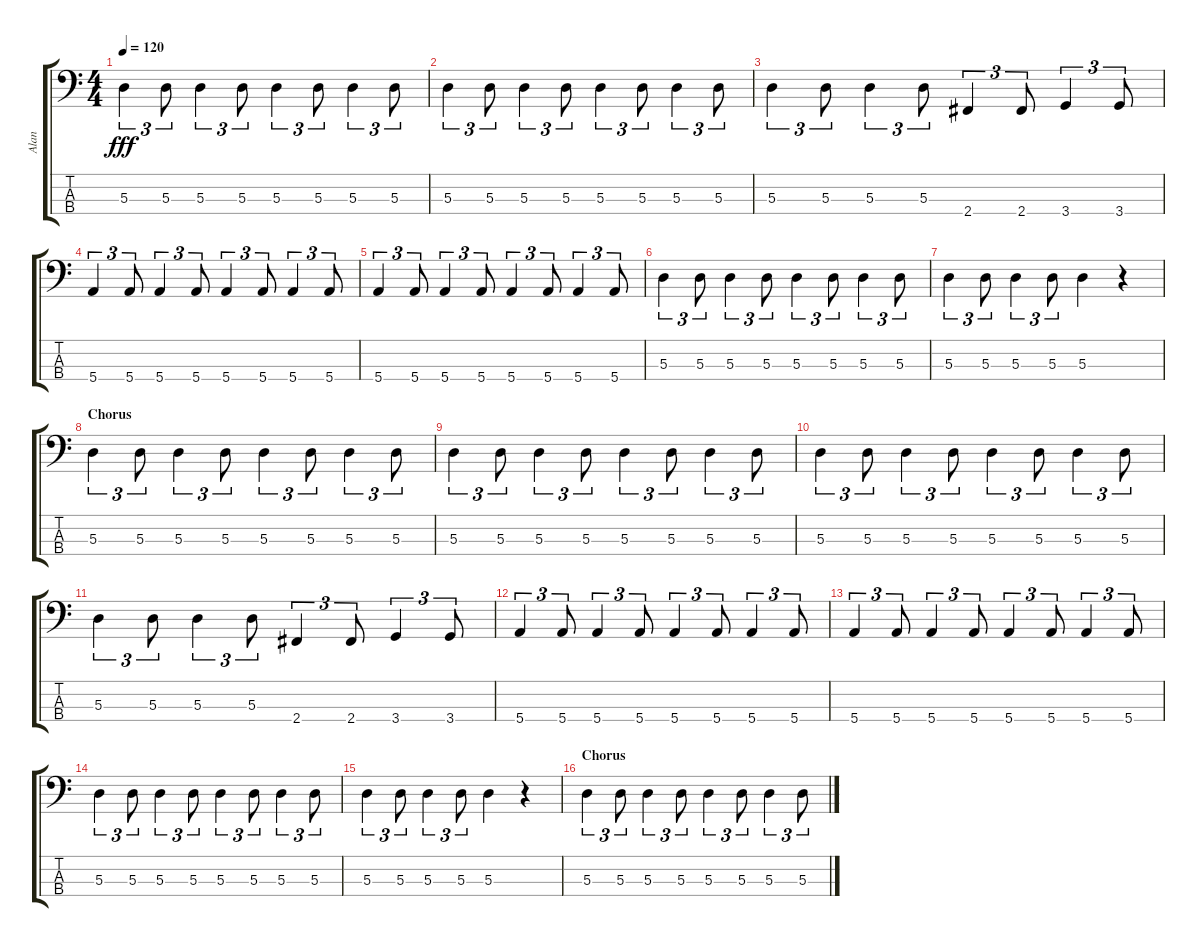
\track ("Alan" "Alan") {instrument electricbasspick}
\staff {score tabs}
\tuning (G2 D2 A1 E1) {hide}
\ts (4 4)
\tempo 120
\clef f4
\ks c
5.3.4{tu (3 2) dy fff} 5.3.8{tu (3 2)} 5.3.4{tu (3 2)} 5.3.8{tu (3 2)} 5.3.4{tu (3 2)} 5.3.8{tu (3 2)} 5.3.4{tu (3 2)} 5.3.8{tu (3 2)} |
5.3.4{tu (3 2)} 5.3.8{tu (3 2)} 5.3.4{tu (3 2)} 5.3.8{tu (3 2)} 5.3.4{tu (3 2)} 5.3.8{tu (3 2)} 5.3.4{tu (3 2)} 5.3.8{tu (3 2)} |
5.3.4{tu (3 2)} 5.3.8{tu (3 2)} 5.3.4{tu (3 2)} 5.3.8{tu (3 2)} 2.4.4{tu (3 2)} 2.4.8{tu (3 2)} 3.4.4{tu (3 2)} 3.4.8{tu (3 2)} |
5.4.4{tu (3 2)} 5.4.8{tu (3 2)} 5.4.4{tu (3 2)} 5.4.8{tu (3 2)} 5.4.4{tu (3 2)} 5.4.8{tu (3 2)} 5.4.4{tu (3 2)} 5.4.8{tu (3 2)} |
5.4.4{tu (3 2)} 5.4.8{tu (3 2)} 5.4.4{tu (3 2)} 5.4.8{tu (3 2)} 5.4.4{tu (3 2)} 5.4.8{tu (3 2)} 5.4.4{tu (3 2)} 5.4.8{tu (3 2)} |
5.3.4{tu (3 2)} 5.3.8{tu (3 2)} 5.3.4{tu (3 2)} 5.3.8{tu (3 2)} 5.3.4{tu (3 2)} 5.3.8{tu (3 2)} 5.3.4{tu (3 2)} 5.3.8{tu (3 2)} |
5.3.4{tu (3 2)} 5.3.8{tu (3 2)} 5.3.4{tu (3 2)} 5.3.8{tu (3 2)} 5.3.4 r.4 |
\section ("" "Chorus")
5.3.4{tu (3 2)} 5.3.8{tu (3 2)} 5.3.4{tu (3 2)} 5.3.8{tu (3 2)} 5.3.4{tu (3 2)} 5.3.8{tu (3 2)} 5.3.4{tu (3 2)} 5.3.8{tu (3 2)} |
5.3.4{tu (3 2)} 5.3.8{tu (3 2)} 5.3.4{tu (3 2)} 5.3.8{tu (3 2)} 5.3.4{tu (3 2)} 5.3.8{tu (3 2)} 5.3.4{tu (3 2)} 5.3.8{tu (3 2)} |
5.3.4{tu (3 2)} 5.3.8{tu (3 2)} 5.3.4{tu (3 2)} 5.3.8{tu (3 2)} 5.3.4{tu (3 2)} 5.3.8{tu (3 2)} 5.3.4{tu (3 2)} 5.3.8{tu (3 2)} |
5.3.4{tu (3 2)} 5.3.8{tu (3 2)} 5.3.4{tu (3 2)} 5.3.8{tu (3 2)} 2.4.4{tu (3 2)} 2.4.8{tu (3 2)} 3.4.4{tu (3 2)} 3.4.8{tu (3 2)} |
5.4.4{tu (3 2)} 5.4.8{tu (3 2)} 5.4.4{tu (3 2)} 5.4.8{tu (3 2)} 5.4.4{tu (3 2)} 5.4.8{tu (3 2)} 5.4.4{tu (3 2)} 5.4.8{tu (3 2)} |
5.4.4{tu (3 2)} 5.4.8{tu (3 2)} 5.4.4{tu (3 2)} 5.4.8{tu (3 2)} 5.4.4{tu (3 2)} 5.4.8{tu (3 2)} 5.4.4{tu (3 2)} 5.4.8{tu (3 2)} |
5.3.4{tu (3 2)} 5.3.8{tu (3 2)} 5.3.4{tu (3 2)} 5.3.8{tu (3 2)} 5.3.4{tu (3 2)} 5.3.8{tu (3 2)} 5.3.4{tu (3 2)} 5.3.8{tu (3 2)} |
5.3.4{tu (3 2)} 5.3.8{tu (3 2)} 5.3.4{tu (3 2)} 5.3.8{tu (3 2)} 5.3.4 r.4 |
\section ("" "Chorus")
5.3.4{tu (3 2)} 5.3.8{tu (3 2)} 5.3.4{tu (3 2)} 5.3.8{tu (3 2)} 5.3.4{tu (3 2)} 5.3.8{tu (3 2)} 5.3.4{tu (3 2)} 5.3.8{tu (3 2)}
